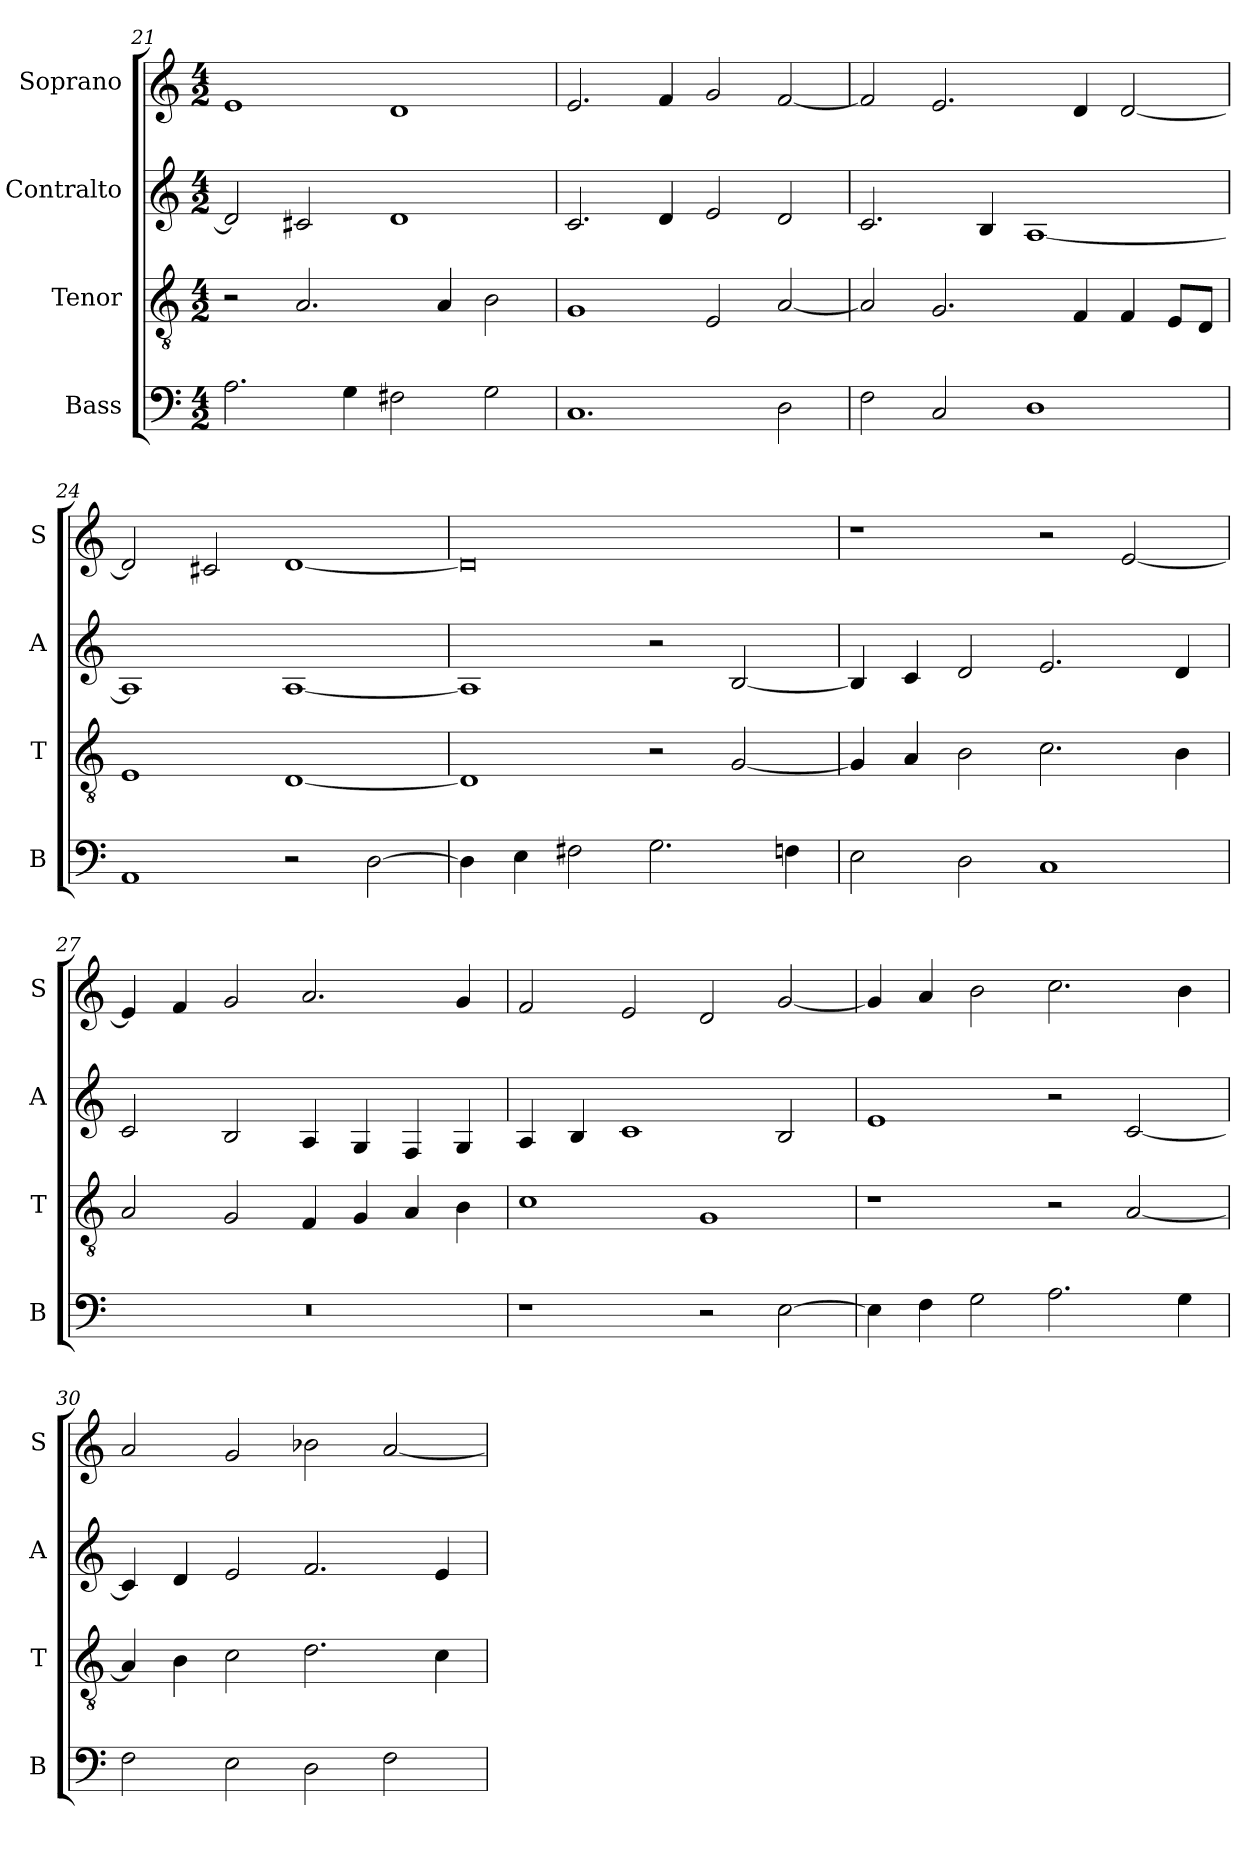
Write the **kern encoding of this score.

**kern	**kern	**kern	**kern
*part4	*part3	*part2	*part1
*staff4	*staff3	*staff2	*staff1
*I"Bass	*I"Tenor	*I"Contralto	*I"Soprano
*I'B	*I'T	*I'A	*I'S
*clefF4	*clefGv2	*clefG2	*clefG2
*k[]	*k[]	*k[]	*k[]
*G:mix	*G:mix	*G:mix	*G:mix
*M4/2	*M4/2	*M4/2	*M4/2
=21	=21	=21	=21
2.A	2r	2d]	1e
.	2.A	2c#X	.
4G	.	.	.
2F#X	.	1d	1d
.	4A	.	.
2G	2B	.	.
=22	=22	=22	=22
1.C	1G	2.c	2.e
.	.	4d	4f
.	2E	2e	2g
2D	[2A	2d	[2f
=23	=23	=23	=23
2F	2A]	2.c	2f]
2C	2.G	.	2.e
.	.	4B	.
1D	.	[1A	.
.	4F	.	4d
.	4F	.	[2d
.	8E/L	.	.
.	8D/J	.	.
=24	=24	=24	=24
1AA	1E	1A]	2d]
.	.	.	2c#X
2r	[1D	[1A	[1d
[2D	.	.	.
=25	=25	=25	=25
4D]	1D]	1A]	0d]
4E	.	.	.
2F#X	.	.	.
2.G	2r	2r	.
.	[2G	[2B	.
4Fn	.	.	.
=26	=26	=26	=26
2E	4G]	4B]	1r
.	4A	4c	.
2D	2B	2d	.
1C	2.c	2.e	2r
.	.	.	[2e
.	4B	4d	.
=27	=27	=27	=27
0r	2A	2c	4e]
.	.	.	4f
.	2G	2B	2g
.	4F	4A	2.a
.	4G	4G	.
.	4A	4F	.
.	4B	4G	4g
=28	=28	=28	=28
1r	1c	4A	2f
.	.	4B	.
.	.	1c	2e
2r	1G	.	2d
[2E	.	2B	[2g
=29	=29	=29	=29
4E]	1r	1e	4g]
4F	.	.	4a
2G	.	.	2b
2.A	2r	2r	2.cc
.	[2A	[2c	.
4G	.	.	4b
=30	=30	=30	=30
2F	4A]	4c]	2a
.	4B	4d	.
2E	2c	2e	2g
2D	2.d	2.f	2b-X
2F	.	.	[2a
.	4c	4e	.
=	=	=	=
*-	*-	*-	*-
